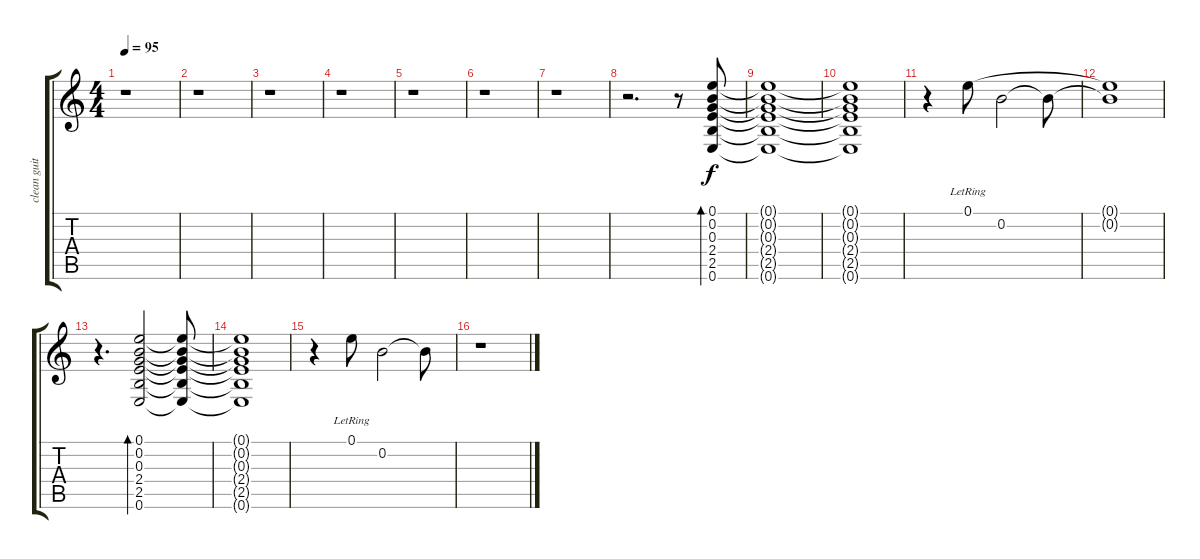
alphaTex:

\track ("clean guitar" "clean guit") {instrument electricguitarclean}
\staff {score tabs}
\tuning (E4 B3 G3 D3 A2 E2) {hide}
\ts (4 4)
\tempo 95
\clef g2
\ks c
r.1{dy f instrument electricguitarclean} |
r.1 |
r.1 |
r.1 |
r.1 |
r.1 |
r.1 |
r.2{d} r.8 (0.1 0.2 0.3 2.4 2.5 0.6).8{bd 480} |
(0.1{t} 0.2{t} 0.3{t} 2.4{t} 2.5{t} 0.6{t}).1 |
(0.1{t} 0.2{t} 0.3{t} 2.4{t} 2.5{t} 0.6{t}).1 |
r.4 0.1{lr}.8 0.2.2 0.2{t}.8 |
(0.1{t} 0.2{t}).1 |
r.4{d} (0.1 0.2 0.3 2.4 2.5 0.6).2{bd 240} (0.1{t} 0.2{t} 0.3{t} 2.4{t} 2.5{t} 0.6{t}).8 |
(0.1{t} 0.2{t} 0.3{t} 2.4{t} 2.5{t} 0.6{t}).1 |
r.4 0.1{lr}.8 0.2.2 0.2{t}.8 |
r.1
